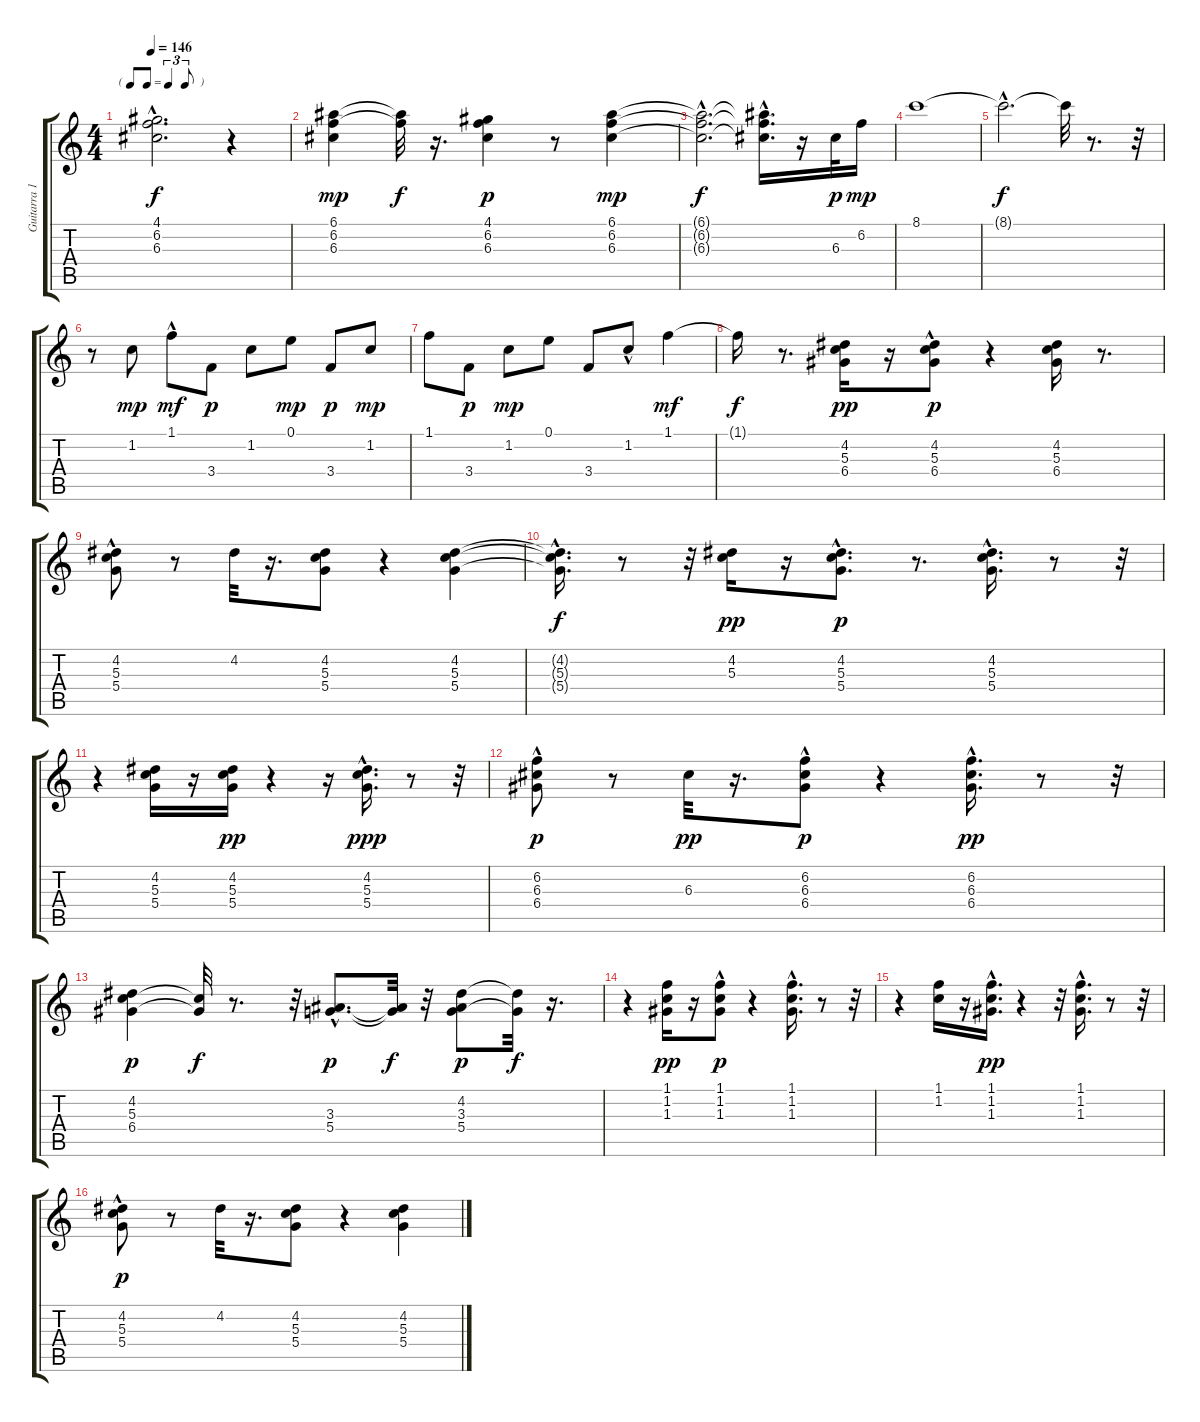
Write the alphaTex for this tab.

\track ("Guitarra 1" "Guitarra 1") {instrument acousticguitarnylon}
\staff {score tabs}
\tuning (E4 B3 G3 D3 A2 E2) {hide}
\ts (4 4)
\tf triplet8th
\tempo 146
\clef g2
\ks c
(4.1{hac t} 6.2{hac t} 6.3{hac t}).2{d dy f} r.4 |
(6.1 6.2 6.3).4{dy mp} (6.1{t} 6.2{t}).32{dy f} r.16{d} (4.1 6.2 6.3).4{dy p} r.8 (6.1 6.2 6.3).4{dy mp} |
(6.1{hac t} 6.2{hac t} 6.3{hac t}).2{d dy f} (6.1{hac t} 6.2{t} 6.3{t}).16{d} r.16 6.3.32{dy p} 6.2.16{dy mp} |
8.1.1 |
8.1{hac t}.2{d dy f} 8.1{t}.32 r.8{d} r.32 |
r.8 1.2.8{dy mp} 1.1{hac}.8{dy mf} 3.4.8{dy p} 1.2.8 0.1.8{dy mp} 3.4.8{dy p} 1.2.8{dy mp} |
1.1.8 3.4.8{dy p} 1.2.8{dy mp} 0.1.8 3.4.8 1.2{hac}.8 1.1.4{dy mf} |
1.1{t}.16{dy f} r.8{d} (4.2 5.3 6.4).16{dy pp} r.16 (4.2{hac} 5.3 6.4{hac}).8{dy p} r.4 (4.2 5.3 6.4).16 r.8{d} |
(4.2 5.3{hac} 5.4{hac}).8 r.8 4.2.32 r.16{d} (4.2 5.3 5.4).8 r.4 (4.2 5.3 5.4).4 |
(4.2{hac t} 5.3{hac t} 5.4{hac t}).16{d dy f} r.8 r.32 (4.2 5.3).16{dy pp} r.16 (4.2 5.3 5.4{hac}).8{d dy p} r.8{d} (4.2{hac} 5.3 5.4).16{d} r.8 r.32 |
r.4 (4.2 5.3 5.4).16 r.16 (4.2 5.3 5.4).16{dy pp} r.4 r.16 (4.2{hac} 5.3 5.4).16{d dy ppp} r.8 r.32 |
(6.2 6.3{hac} 6.4{hac}).8{dy p} r.8 6.3.32{dy pp} r.16{d} (6.2 6.3 6.4{hac}).8{dy p} r.4 (6.2{hac} 6.3 6.4{hac}).16{d dy pp} r.8 r.32 |
(4.2 5.3 6.4).4{dy p} (5.3{t} 6.4{t}).32{dy f} r.8{d} r.32 (3.3{hac} 5.4{hac}).8{d dy p} (3.3{t} 5.4{t}).32{dy f} r.32 (4.2 3.3 5.4).8{dy p} (4.2{t} 5.4{t}).32{dy f} r.16{d} |
r.4 (1.1 1.2 1.3).16{dy pp} r.16 (1.1 1.2{hac} 1.3{hac}).8{dy p} r.4 (1.1{hac} 1.2 1.3).16{d} r.8 r.32 |
r.4 (1.1 1.2).16 r.16 (1.1{hac} 1.2{hac} 1.3).16{d dy pp} r.4 r.32 (1.1{hac} 1.2 1.3).16{d} r.8 r.32 |
(4.2 5.3{hac} 5.4{hac}).8{dy p} r.8 4.2.32 r.16{d} (4.2 5.3 5.4).8 r.4 (4.2 5.3 5.4).4
